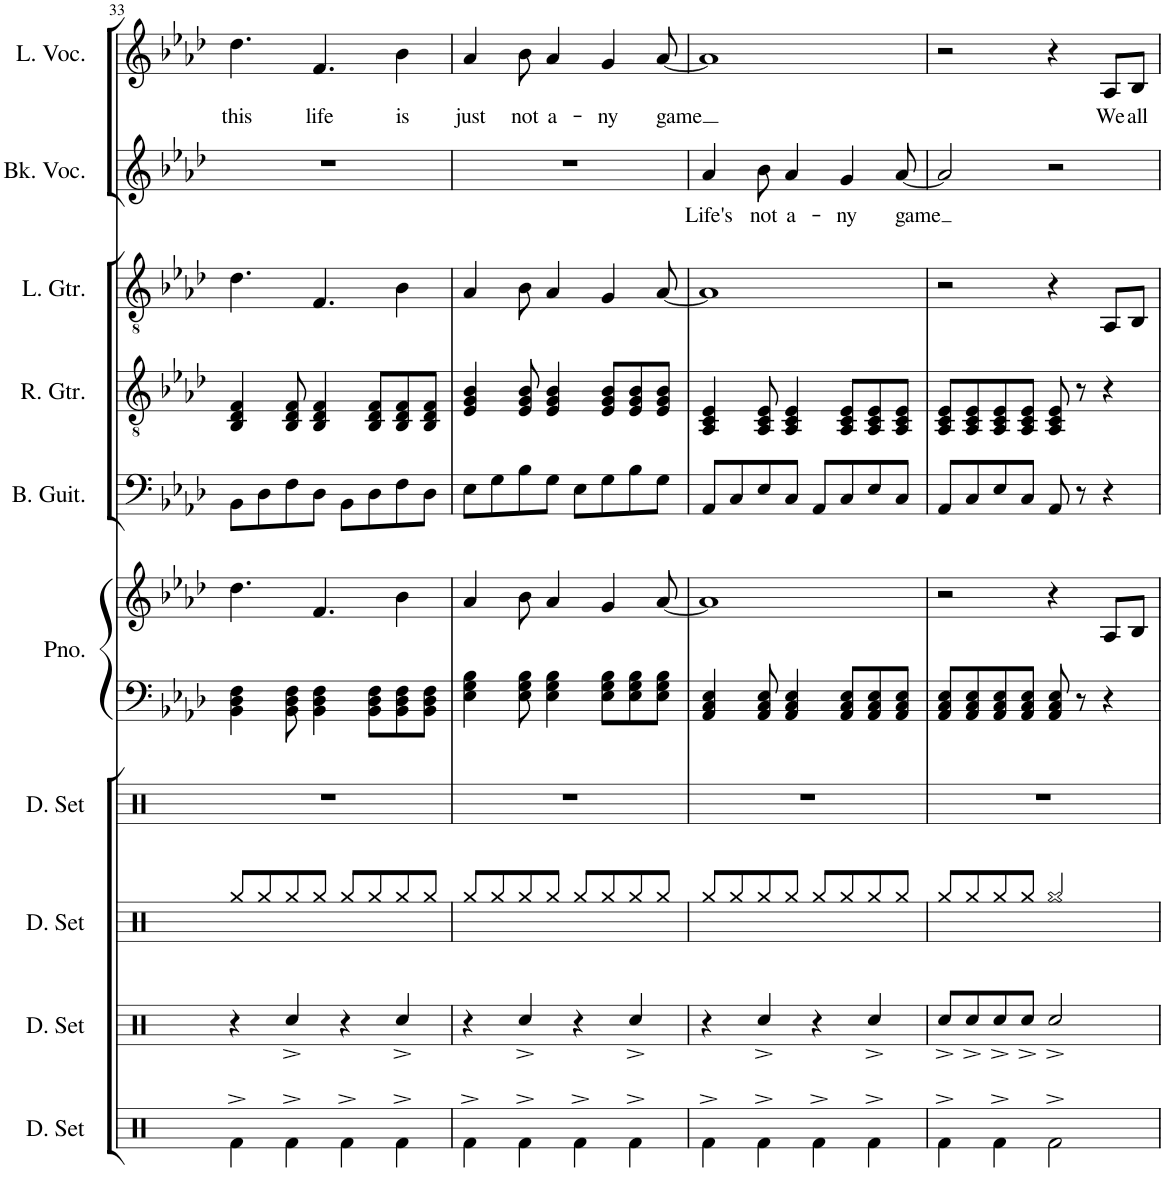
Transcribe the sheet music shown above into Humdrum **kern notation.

**kern	**kern	**kern	**kern	**kern	**kern	**kern	**kern	**kern	**kern	**text	**kern	**text
*part10	*part9	*part8	*part7	*part6	*part6	*part5	*part4	*part3	*part2	*part2	*part1	*part1
*staff11	*staff10	*staff9	*staff8	*staff7	*staff6	*staff5	*staff4	*staff3	*staff2	*staff2	*staff1	*staff1
*I"Drumset	*I"Drumset	*I"Drumset	*I"Drumset	*I"Piano	*	*I"Bass Guitar	*I"Rhythm Guitar	*I"Lead Guitar	*I"Backing Vocals	*	*I"Lead Vocals	*
*I'D. Set	*I'D. Set	*I'D. Set	*I'D. Set	*I'Pno.	*	*I'B. Guit.	*I'R. Gtr.	*I'L. Gtr.	*I'Bk. Voc.	*	*I'L. Voc.	*
!!LO:PB:g=z
*clefX	*clefX	*clefX	*clefX	*clefF4	*clefG2	*clefF4	*clefGv2	*clefGv2	*clefG2	*	*clefG2	*
*	*	*	*	*	*	*Trd7c12	*	*	*	*	*	*
*k[]	*k[]	*k[]	*k[]	*k[b-e-a-d-]	*k[b-e-a-d-]	*k[b-e-a-d-]	*k[b-e-a-d-]	*k[b-e-a-d-]	*k[b-e-a-d-]	*	*k[b-e-a-d-]	*
*M4/4	*M4/4	*M4/4	*M4/4	*M4/4	*M4/4	*M4/4	*M4/4	*M4/4	*M4/4	*	*M4/4	*
=33	=33	=33	=33	=33	=33	=33	=33	=33	=33	=33	=33	=33
!	!	!	!	!	!	!	!	!	!	!	!	!LO:LY:b
4Rf^\	4r	8Rgg/L	1r	4BB-\ 4D-\ 4F\	4.dd-\	8BB-\L	4BB-/ 4D-/ 4F/	4.d-\	1r	.	4.dd-\	this
.	.	8Rgg/	.	.	.	8D-\	.	.	.	.	.	.
4Rf^\	4Rcc^/	8Rgg/	.	8BB-\ 8D-\ 8F\	.	8F\	8BB-/ 8D-/ 8F/	.	.	.	.	.
!	!	!	!	!	!	!	!	!	!	!	!	!LO:LY:b
.	.	8Rgg/J	.	4BB-\ 4D-\ 4F\	4.f/	8D-\J	4BB-/ 4D-/ 4F/	4.F/	.	.	4.f/	life
4Rf^\	4r	8Rgg/L	.	.	.	8BB-\L	.	.	.	.	.	.
.	.	8Rgg/	.	8BB-\ 8D-\ 8F\L	.	8D-\	8BB-/ 8D-/ 8F/L	.	.	.	.	.
!	!	!	!	!	!	!	!	!	!	!	!	!LO:LY:b
4Rf^\	4Rcc^/	8Rgg/	.	8BB-\ 8D-\ 8F\	4b-\	8F\	8BB-/ 8D-/ 8F/	4B-\	.	.	4b-\	is
.	.	8Rgg/J	.	8BB-\ 8D-\ 8F\J	.	8D-\J	8BB-/ 8D-/ 8F/J	.	.	.	.	.
=34	=34	=34	=34	=34	=34	=34	=34	=34	=34	=34	=34	=34
!	!	!	!	!	!	!	!	!	!	!	!	!LO:LY:b
4Rf^\	4r	8Rgg/L	1r	4E-\ 4G\ 4B-\	4a-/	8E-\L	4E-/ 4G/ 4B-/	4A-/	1r	.	4a-/	just
.	.	8Rgg/	.	.	.	8G\	.	.	.	.	.	.
!	!	!	!	!	!	!	!	!	!	!	!	!LO:LY:b
4Rf^\	4Rcc^/	8Rgg/	.	8E-\ 8G\ 8B-\	8b-\	8B-\	8E-/ 8G/ 8B-/	8B-\	.	.	8b-\	not
!	!	!	!	!	!	!	!	!	!	!	!	!LO:LY:b
.	.	8Rgg/J	.	4E-\ 4G\ 4B-\	4a-/	8G\J	4E-/ 4G/ 4B-/	4A-/	.	.	4a-/	a-
4Rf^\	4r	8Rgg/L	.	.	.	8E-\L	.	.	.	.	.	.
!	!	!	!	!	!	!	!	!	!	!	!	!LO:LY:b
.	.	8Rgg/	.	8E-\ 8G\ 8B-\L	4g/	8G\	8E-/ 8G/ 8B-/L	4G/	.	.	4g/	-ny
4Rf^\	4Rcc^/	8Rgg/	.	8E-\ 8G\ 8B-\	.	8B-\	8E-/ 8G/ 8B-/	.	.	.	.	.
!	!	!	!	!	!	!	!	!	!	!	!	!LO:LY:b
.	.	8Rgg/J	.	8E-\ 8G\ 8B-\J	[8a-/	8G\J	8E-/ 8G/ 8B-/J	[8A-/	.	.	[8a-/	game
=35	=35	=35	=35	=35	=35	=35	=35	=35	=35	=35	=35	=35
!	!	!	!	!	!	!	!	!	!	!LO:LY:b	!	!
4Rf^\	4r	8Rgg/L	1r	4AA-/ 4C/ 4E-/	1a-]	8AA-/L	4AA-/ 4C/ 4E-/	1A-]	4a-/	Life's	1a-]	.
.	.	8Rgg/	.	.	.	8C/	.	.	.	.	.	.
!	!	!	!	!	!	!	!	!	!	!LO:LY:b	!	!
4Rf^\	4Rcc^/	8Rgg/	.	8AA-/ 8C/ 8E-/	.	8E-/	8AA-/ 8C/ 8E-/	.	8b-\	not	.	.
!	!	!	!	!	!	!	!	!	!	!LO:LY:b	!	!
.	.	8Rgg/J	.	4AA-/ 4C/ 4E-/	.	8C/J	4AA-/ 4C/ 4E-/	.	4a-/	a-	.	.
4Rf^\	4r	8Rgg/L	.	.	.	8AA-/L	.	.	.	.	.	.
!	!	!	!	!	!	!	!	!	!	!LO:LY:b	!	!
.	.	8Rgg/	.	8AA-/ 8C/ 8E-/L	.	8C/	8AA-/ 8C/ 8E-/L	.	4g/	-ny	.	.
4Rf^\	4Rcc^/	8Rgg/	.	8AA-/ 8C/ 8E-/	.	8E-/	8AA-/ 8C/ 8E-/	.	.	.	.	.
!	!	!	!	!	!	!	!	!	!	!LO:LY:b	!	!
.	.	8Rgg/J	.	8AA-/ 8C/ 8E-/J	.	8C/J	8AA-/ 8C/ 8E-/J	.	[8a-/	game	.	.
=36	=36	=36	=36	=36	=36	=36	=36	=36	=36	=36	=36	=36
4Rf^\	8Rcc^/L	8Rgg/L	1r	8AA-/ 8C/ 8E-/L	2r	8AA-/L	8AA-/ 8C/ 8E-/L	2r	2a-/]	.	2r	.
.	8Rcc^/	8Rgg/	.	8AA-/ 8C/ 8E-/	.	8C/	8AA-/ 8C/ 8E-/	.	.	.	.	.
4Rf^\	8Rcc^/	8Rgg/	.	8AA-/ 8C/ 8E-/	.	8E-/	8AA-/ 8C/ 8E-/	.	.	.	.	.
.	8Rcc^/J	8Rgg/J	.	8AA-/ 8C/ 8E-/J	.	8C/J	8AA-/ 8C/ 8E-/J	.	.	.	.	.
2Rf^\	2Rcc^/	2Rgg/	.	8AA-/ 8C/ 8E-/	4r	8AA-/	8AA-/ 8C/ 8E-/	4r	2r	.	4r	.
.	.	.	.	8r	.	8r	8r	.	.	.	.	.
!	!	!	!	!	!	!	!	!	!	!	!	!LO:LY:b
.	.	.	.	4r	8A-/L	4r	4r	8AA-/L	.	.	8A-/L	We
!	!	!	!	!	!	!	!	!	!	!	!	!LO:LY:b
.	.	.	.	.	8B-/J	.	.	8BB-/J	.	.	8B-/J	all
=	=	=	=	=	=	=	=	=	=	=	=	=
*-	*-	*-	*-	*-	*-	*-	*-	*-	*-	*-	*-	*-
